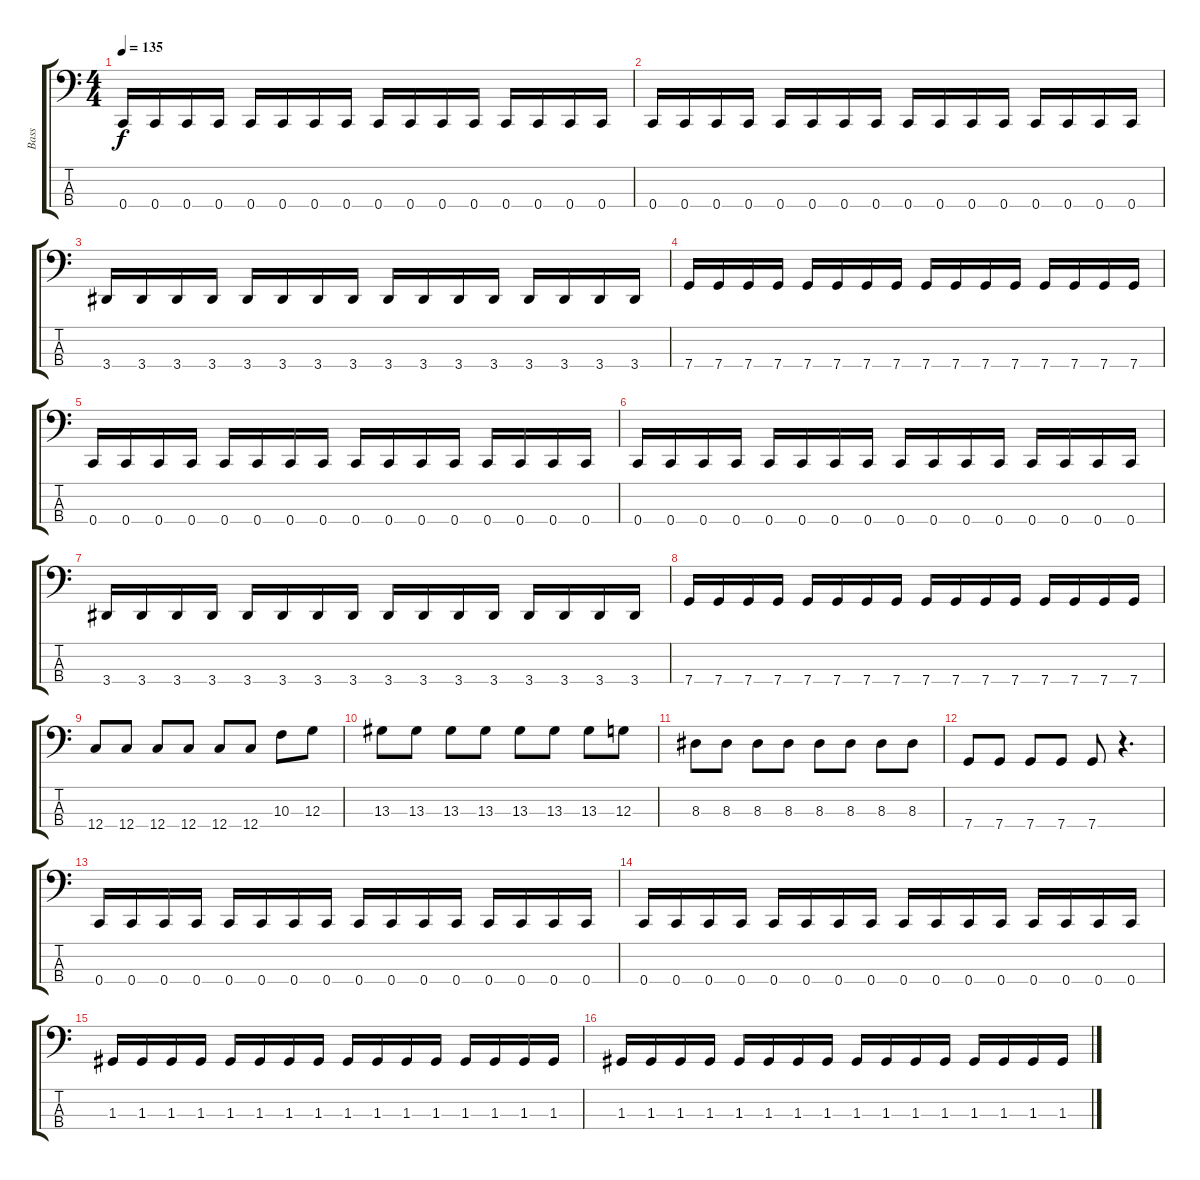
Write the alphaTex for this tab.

\track ("Bass" "Bass") {instrument electricbasspick}
\staff {score tabs}
\tuning (F2 C2 G1 C1) {hide}
\ts (4 4)
\tempo 135
\clef f4
\ks c
0.4.16{dy f} 0.4.16 0.4.16 0.4.16 0.4.16 0.4.16 0.4.16 0.4.16 0.4.16 0.4.16 0.4.16 0.4.16 0.4.16 0.4.16 0.4.16 0.4.16 |
0.4.16 0.4.16 0.4.16 0.4.16 0.4.16 0.4.16 0.4.16 0.4.16 0.4.16 0.4.16 0.4.16 0.4.16 0.4.16 0.4.16 0.4.16 0.4.16 |
3.4.16 3.4.16 3.4.16 3.4.16 3.4.16 3.4.16 3.4.16 3.4.16 3.4.16 3.4.16 3.4.16 3.4.16 3.4.16 3.4.16 3.4.16 3.4.16 |
7.4.16 7.4.16 7.4.16 7.4.16 7.4.16 7.4.16 7.4.16 7.4.16 7.4.16 7.4.16 7.4.16 7.4.16 7.4.16 7.4.16 7.4.16 7.4.16 |
0.4.16 0.4.16 0.4.16 0.4.16 0.4.16 0.4.16 0.4.16 0.4.16 0.4.16 0.4.16 0.4.16 0.4.16 0.4.16 0.4.16 0.4.16 0.4.16 |
0.4.16 0.4.16 0.4.16 0.4.16 0.4.16 0.4.16 0.4.16 0.4.16 0.4.16 0.4.16 0.4.16 0.4.16 0.4.16 0.4.16 0.4.16 0.4.16 |
3.4.16 3.4.16 3.4.16 3.4.16 3.4.16 3.4.16 3.4.16 3.4.16 3.4.16 3.4.16 3.4.16 3.4.16 3.4.16 3.4.16 3.4.16 3.4.16 |
7.4.16 7.4.16 7.4.16 7.4.16 7.4.16 7.4.16 7.4.16 7.4.16 7.4.16 7.4.16 7.4.16 7.4.16 7.4.16 7.4.16 7.4.16 7.4.16 |
12.4.8 12.4.8 12.4.8 12.4.8 12.4.8 12.4.8 10.3.8 12.3.8 |
13.3.8 13.3.8 13.3.8 13.3.8 13.3.8 13.3.8 13.3.8 12.3.8 |
8.3.8 8.3.8 8.3.8 8.3.8 8.3.8 8.3.8 8.3.8 8.3.8 |
7.4.8 7.4.8 7.4.8 7.4.8 7.4.8 r.4{d} |
0.4.16 0.4.16 0.4.16 0.4.16 0.4.16 0.4.16 0.4.16 0.4.16 0.4.16 0.4.16 0.4.16 0.4.16 0.4.16 0.4.16 0.4.16 0.4.16 |
0.4.16 0.4.16 0.4.16 0.4.16 0.4.16 0.4.16 0.4.16 0.4.16 0.4.16 0.4.16 0.4.16 0.4.16 0.4.16 0.4.16 0.4.16 0.4.16 |
1.3.16 1.3.16 1.3.16 1.3.16 1.3.16 1.3.16 1.3.16 1.3.16 1.3.16 1.3.16 1.3.16 1.3.16 1.3.16 1.3.16 1.3.16 1.3.16 |
1.3.16 1.3.16 1.3.16 1.3.16 1.3.16 1.3.16 1.3.16 1.3.16 1.3.16 1.3.16 1.3.16 1.3.16 1.3.16 1.3.16 1.3.16 1.3.16
